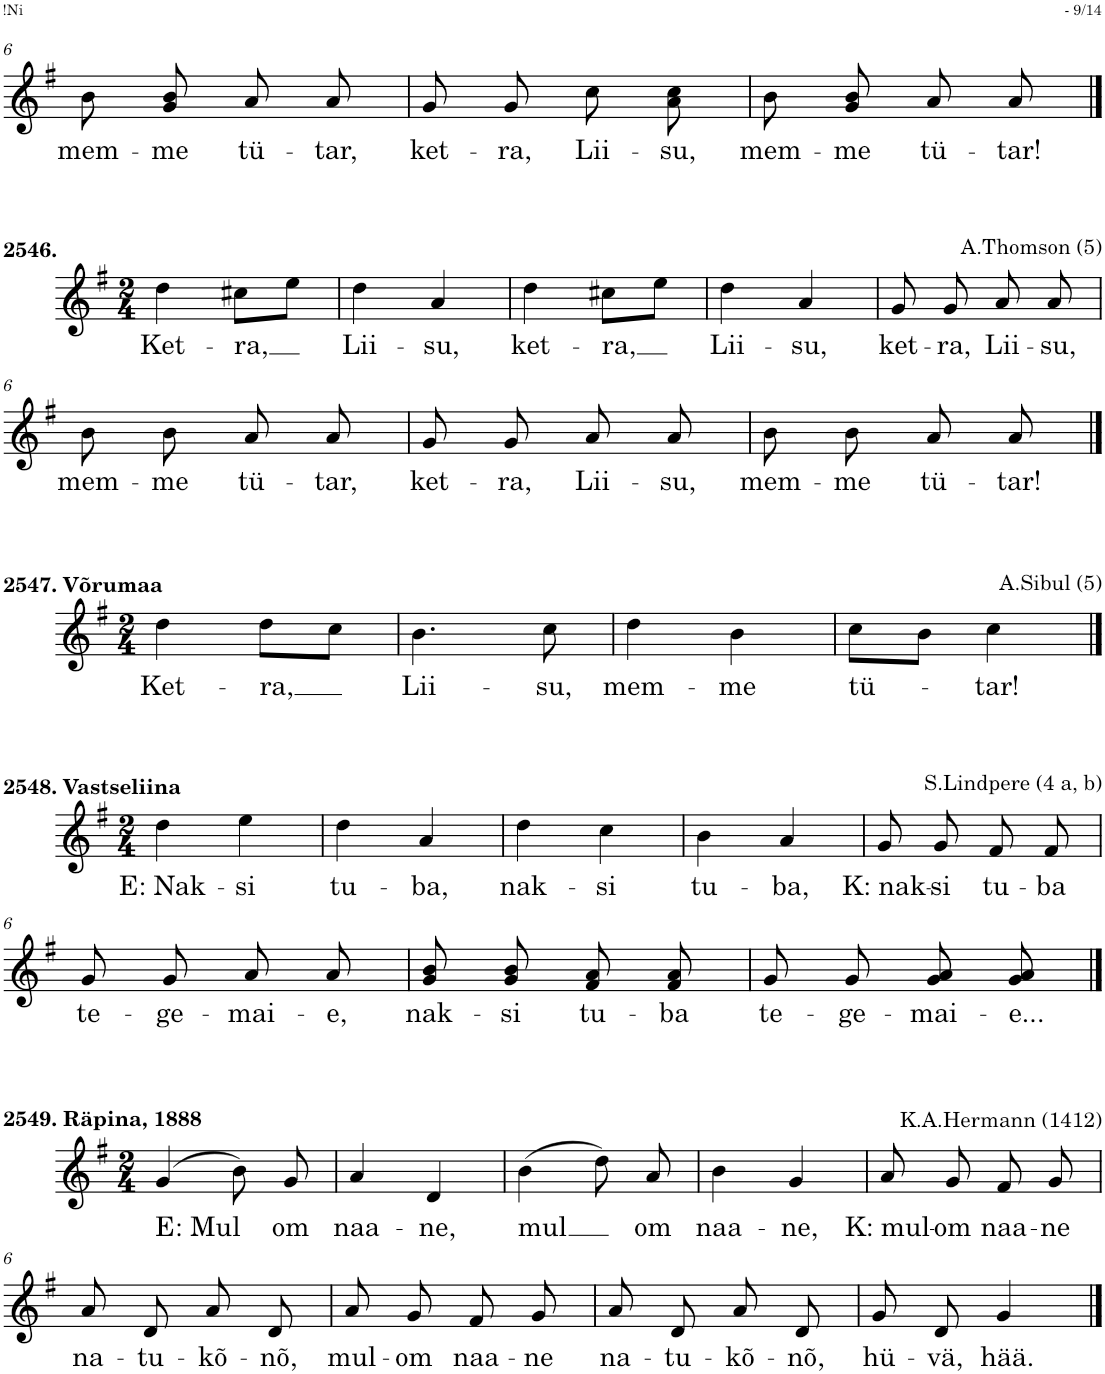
**kern	**text
*part1	*part1
*staff1	*staff1
*I"Piano	*
*I'Pno.	*
!!LO:PB:g=z
*clefG2	*
*k[f#]	*
*M2/4	*
=6	=6
!	!LO:LY:b
8b\	mem-
!	!LO:LY:b
8g/ 8b/	-me
!	!LO:LY:b
8a/	tü-
!	!LO:LY:b
8a/	-tar,
=7	=7
!	!LO:LY:b
8g/	ket-
!	!LO:LY:b
8g/	-ra,
!	!LO:LY:b
8cc\	Lii-
!	!LO:LY:b
8a\ 8cc\	-su,
=8	=8
!	!LO:LY:b
8b\	mem-
!	!LO:LY:b
8g/ 8b/	-me
!	!LO:LY:b
8a/	tü-
!	!LO:LY:b
8a/	-tar!
!!LO:LB:g=z
==1	==1
*k[f#]	*
*M2/4	*
!	!LO:LY:b
4dd\	Ket-
!	!LO:LY:b
8cc#X\L	-ra,
8ee\J	.
=2	=2
!	!LO:LY:b
4dd\	Lii-
!	!LO:LY:b
4a/	-su,
=3	=3
!	!LO:LY:b
4dd\	ket-
!	!LO:LY:b
8cc#X\L	-ra,
8ee\J	.
=4	=4
!	!LO:LY:b
4dd\	Lii-
!	!LO:LY:b
4a/	-su,
=5	=5
!	!LO:LY:b
8g/	ket-
!	!LO:LY:b
8g/	-ra,
!	!LO:LY:b
8a/	Lii-
!	!LO:LY:b
8a/	-su,
!!LO:LB:g=z
=6	=6
!	!LO:LY:b
8b\	mem-
!	!LO:LY:b
8b\	-me
!	!LO:LY:b
8a/	tü-
!	!LO:LY:b
8a/	-tar,
=7	=7
!	!LO:LY:b
8g/	ket-
!	!LO:LY:b
8g/	-ra,
!	!LO:LY:b
8a/	Lii-
!	!LO:LY:b
8a/	-su,
=8	=8
!	!LO:LY:b
8b\	mem-
!	!LO:LY:b
8b\	-me
!	!LO:LY:b
8a/	tü-
!	!LO:LY:b
8a/	-tar!
!!LO:LB:g=z
==1	==1
*k[f#]	*
*M2/4	*
!	!LO:LY:b
4dd\	Ket-
!	!LO:LY:b
8dd\L	-ra,
8cc\J	.
=2	=2
!	!LO:LY:b
4.b\	Lii-
!	!LO:LY:b
8cc\	-su,
=3	=3
!	!LO:LY:b
4dd\	mem-
!	!LO:LY:b
4b\	-me
=4	=4
!	!LO:LY:b
8cc\L	tü-
8b\J	.
!	!LO:LY:b
4cc\	-tar!
!!LO:LB:g=z
==1	==1
*k[f#]	*
*M2/4	*
!	!LO:LY:b
4dd\	E: Nak-
!	!LO:LY:b
4ee\	-si
=2	=2
!	!LO:LY:b
4dd\	tu-
!	!LO:LY:b
4a/	-ba,
=3	=3
!	!LO:LY:b
4dd\	nak-
!	!LO:LY:b
4cc\	-si
=4	=4
!	!LO:LY:b
4b\	tu-
!	!LO:LY:b
4a/	-ba,
=5	=5
!	!LO:LY:b
8g/	K: nak-
!	!LO:LY:b
8g/	-si
!	!LO:LY:b
8f#/	tu-
!	!LO:LY:b
8f#/	-ba
!!LO:LB:g=z
=6	=6
!	!LO:LY:b
8g/	te-
!	!LO:LY:b
8g/	-ge-
!	!LO:LY:b
8a/	-mai-
!	!LO:LY:b
8a/	-e,
=7	=7
!	!LO:LY:b
8g/ 8b/	nak-
!	!LO:LY:b
8g/ 8b/	-si
!	!LO:LY:b
8f#/ 8a/	tu-
!	!LO:LY:b
8f#/ 8a/	-ba
=8	=8
!	!LO:LY:b
8g/	te-
!	!LO:LY:b
8g/	-ge-
!	!LO:LY:b
8g/ 8a/	-mai-
!	!LO:LY:b
8g/ 8a/	-e...
!!LO:LB:g=z
==1	==1
*k[f#]	*
*M2/4	*
!	!LO:LY:b
(4g/	E: Mul
8b\)	.
!	!LO:LY:b
8g/	om
=2	=2
!	!LO:LY:b
4a/	naa-
!	!LO:LY:b
4d/	-ne,
=3	=3
!	!LO:LY:b
(4b\	mul
8dd\)	.
!	!LO:LY:b
8a/	om
=4	=4
!	!LO:LY:b
4b\	naa-
!	!LO:LY:b
4g/	-ne,
=5	=5
!	!LO:LY:b
8a/	K: mul-
!	!LO:LY:b
8g/	-om
!	!LO:LY:b
8f#/	naa-
!	!LO:LY:b
8g/	-ne
!!LO:LB:g=z
=6	=6
!	!LO:LY:b
8a/	na-
!	!LO:LY:b
8d/	-tu-
!	!LO:LY:b
8a/	-kõ-
!	!LO:LY:b
8d/	-nõ,
=7	=7
!	!LO:LY:b
8a/	mul-
!	!LO:LY:b
8g/	-om
!	!LO:LY:b
8f#/	naa-
!	!LO:LY:b
8g/	-ne
=8	=8
!	!LO:LY:b
8a/	na-
!	!LO:LY:b
8d/	-tu-
!	!LO:LY:b
8a/	-kõ-
!	!LO:LY:b
8d/	-nõ,
=9	=9
!	!LO:LY:b
8g/	hü-
!	!LO:LY:b
8d/	-vä,
!	!LO:LY:b
4g/	hää.
==	==
*-	*-
